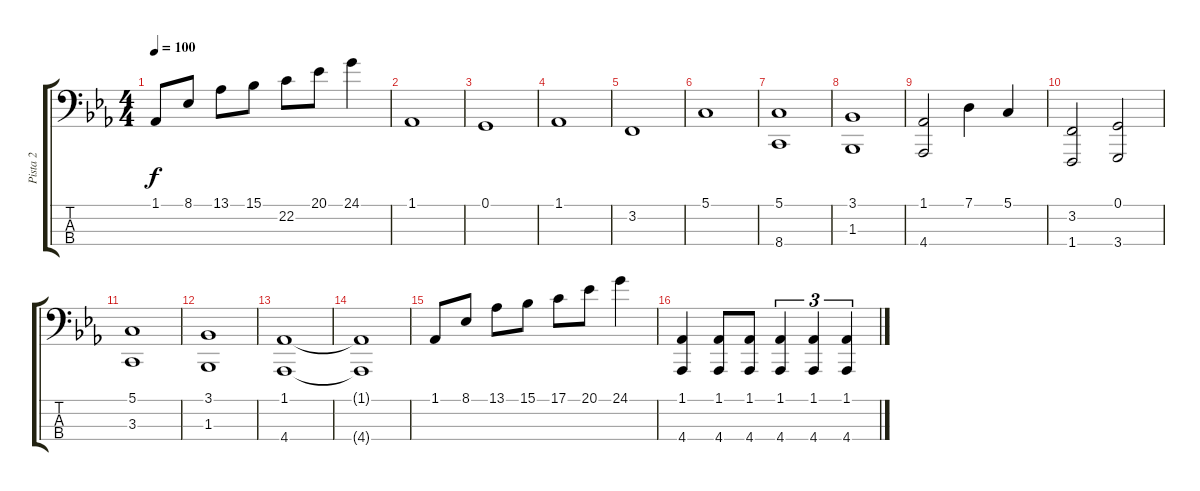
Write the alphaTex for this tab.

\track ("Pista 2" "Pista 2") {instrument acousticgrandpiano}
\staff {score tabs}
\tuning (G2 D2 A1 E1) {hide}
\ts (4 4)
\tempo 100
\clef f4
\ks eb
1.1.8{dy f} 8.1.8 13.1.8 15.1.8 22.2.8 20.1.8 24.1.4 |
1.1.1 |
0.1.1 |
1.1.1 |
3.2.1 |
5.1.1 |
(5.1 8.4).1 |
(3.1 1.3).1 |
(1.1 4.4).2 7.1.4 5.1.4 |
(3.2 1.4).2 (0.1 3.4).2 |
(5.1 3.3).1 |
(3.1 1.3).1 |
(1.1 4.4).1 |
(1.1{t} 4.4{t}).1 |
1.1.8 8.1.8 13.1.8 15.1.8 17.1.8 20.1.8 24.1.4 |
(1.1 4.4).4 (1.1 4.4).8 (1.1 4.4).8 (1.1 4.4).4{tu (3 2)} (1.1 4.4).4{tu (3 2)} (1.1 4.4).4{tu (3 2)}
